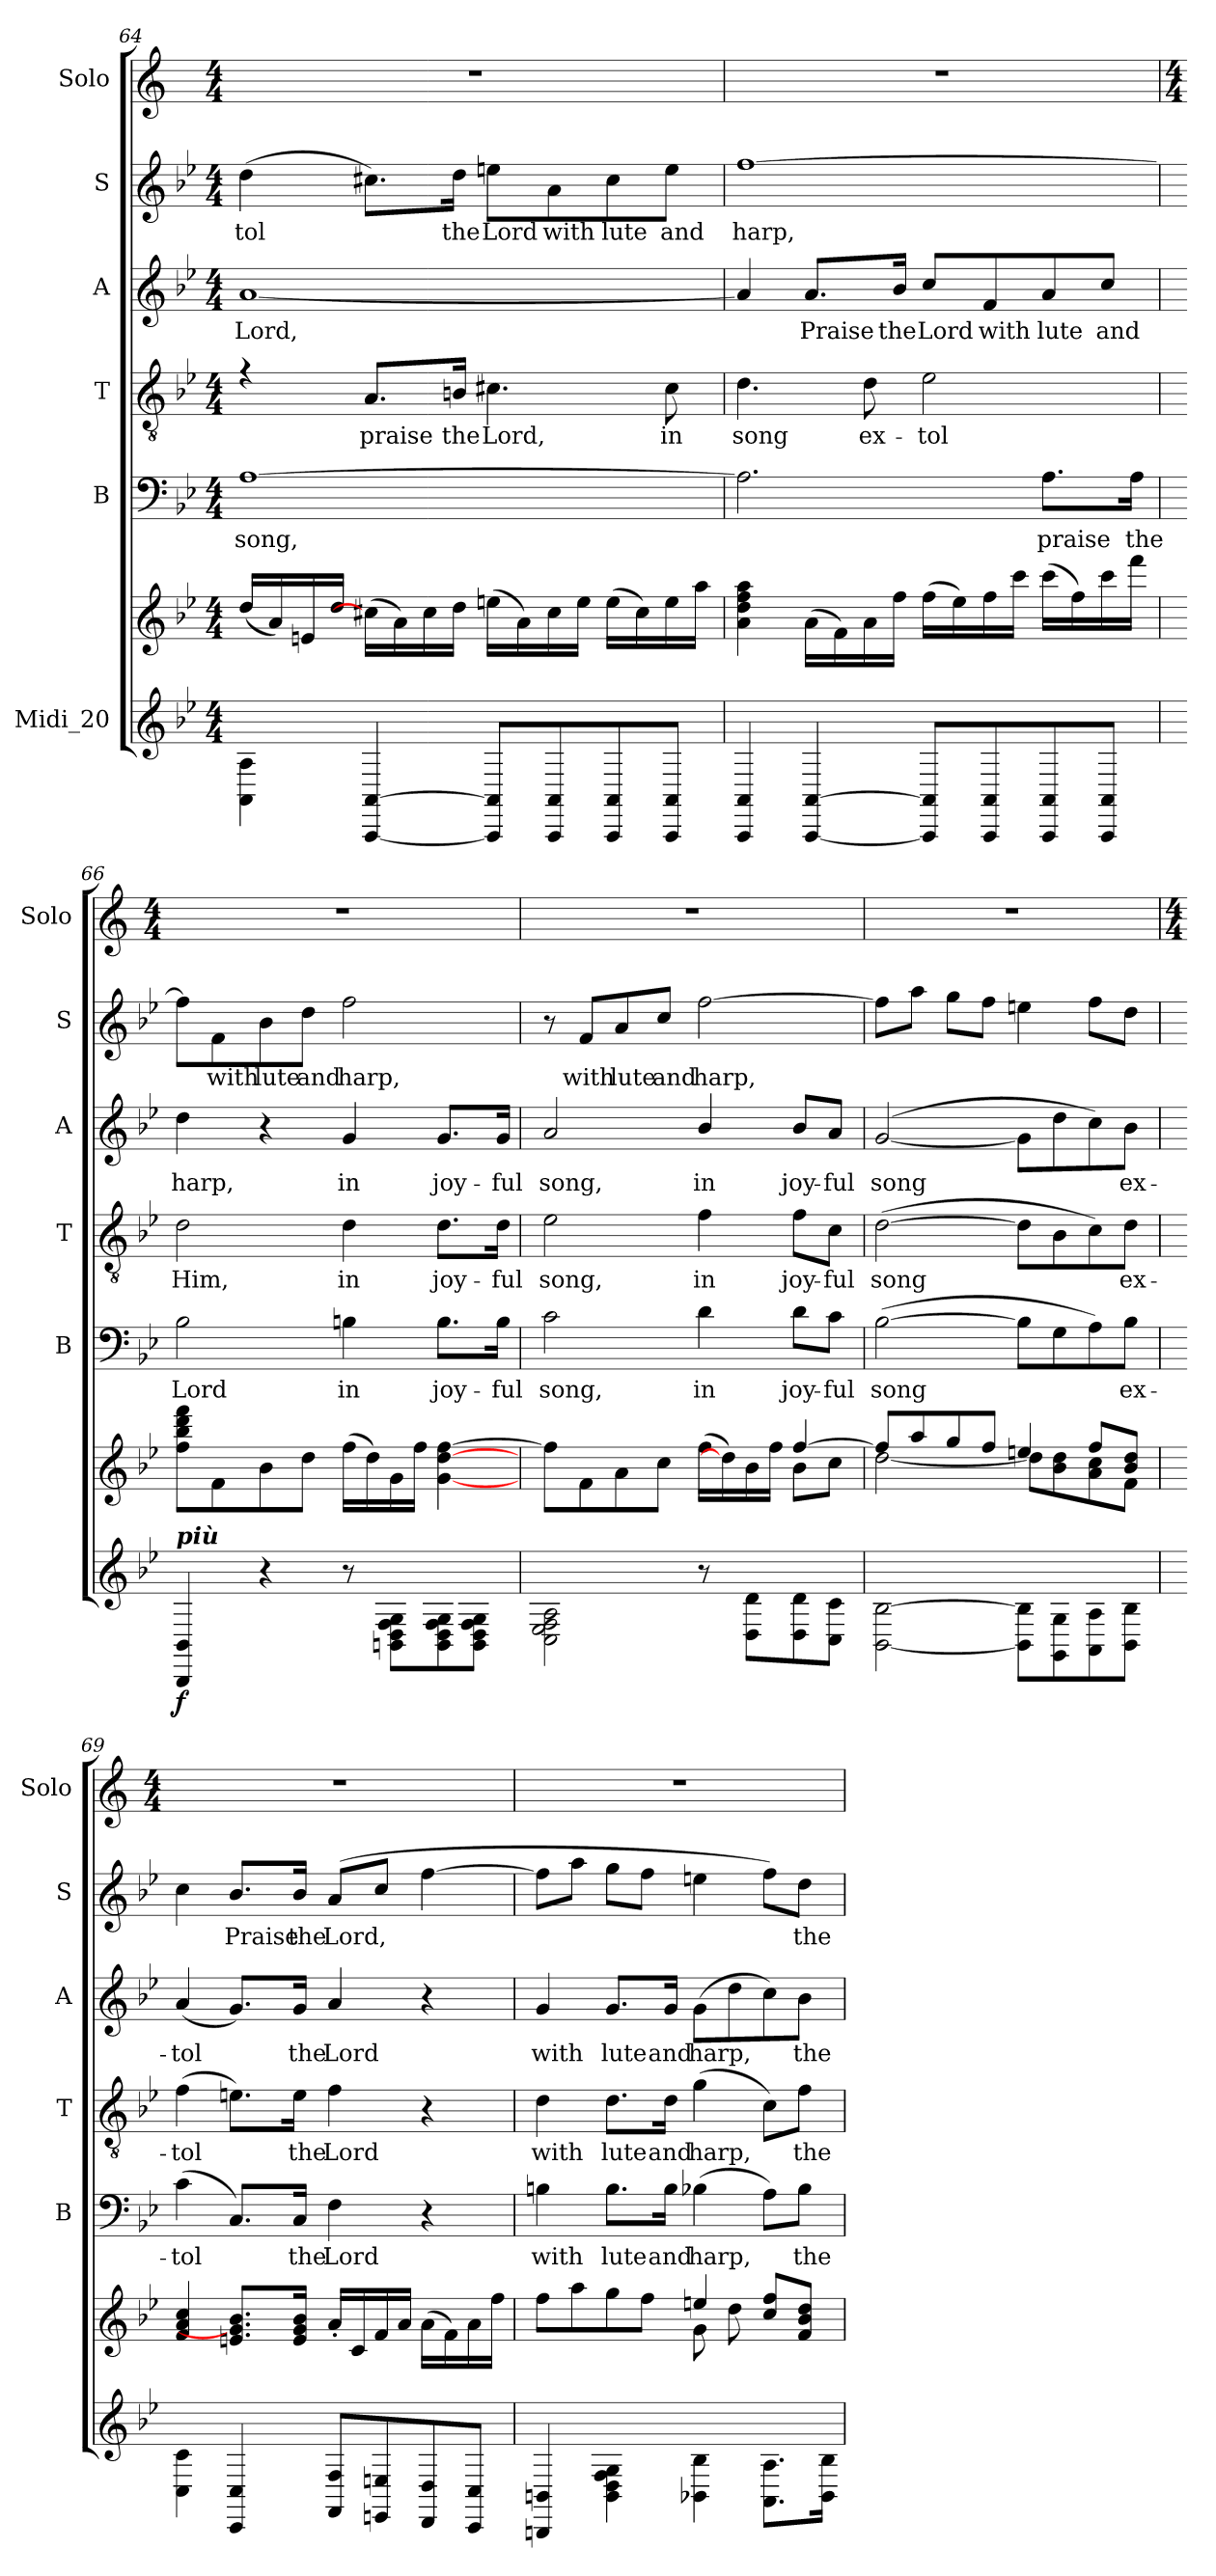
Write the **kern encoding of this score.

**kern	**kern	**dynam	**kern	**text	**kern	**text	**kern	**text	**kern	**text	**kern
*part6	*part6	*part6	*part5	*part5	*part4	*part4	*part3	*part3	*part2	*part2	*part1
*staff7	*staff6	*staff6/7	*staff5	*staff5	*staff4	*staff4	*staff3	*staff3	*staff2	*staff2	*staff1
*I"Midi_20	*	*	*I"B	*	*I"T	*	*I"A	*	*I"S	*	*I"Solo
*	*	*	*I'B	*	*I'T	*	*I'A	*	*I'S	*	*I'Solo
*clefG2	*clefG2	*	*clefF4	*	*clefGv2	*	*clefG2	*	*clefG2	*	*clefG2
*k[b-e-]	*k[b-e-]	*	*k[b-e-]	*	*k[b-e-]	*	*k[b-e-]	*	*k[b-e-]	*	*k[]
*M4/4	*M4/4	*	*M4/4	*	*M4/4	*	*M4/4	*	*M4/4	*	*M4/4
=64	=64	=64	=64	=64	=64	=64	=64	=64	=64	=64	=64
!	!	!	!	!LO:LY:b	!	!	!	!LO:LY:b	!	!LO:LY:b	!
*	*	*	*	*	*^	*	*	*	*	*	*
4AA\ 4A\	(<16dd/LL	.	[1A	song,	4r	1ryy	.	[1a	Lord,	(>4dd\	-tol	1r
.	16a/)	.	.	.	.	.	.	.	.	.	.	.
.	16en/	.	.	.	.	.	.	.	.	.	.	.
.	16dd/JJ	.	.	.	.	.	.	.	.	.	.	.
!	!	!	!	!	!	!	!LO:LY:b	!	!	!	!	!
[4AAA/ [4AA/	(>16cc#X\LL]	.	.	.	8.A/L	.	praise	.	.	8.cc#X\L)	.	.
.	16a\)	.	.	.	.	.	.	.	.	.	.	.
.	16cc#\	.	.	.	.	.	.	.	.	.	.	.
!	!	!	!	!	!	!	!LO:LY:b	!	!	!	!LO:LY:b	!
.	16dd\JJ	.	.	.	16Bn/Jk	.	the	.	.	16dd\Jk	the	.
!	!	!	!	!	!	!	!LO:LY:b	!	!	!	!LO:LY:b	!
8AAA/] 8AA/]L	(>16een\LL	.	.	.	4.c#X\	.	Lord,	.	.	8een\L	Lord	.
.	16a\)	.	.	.	.	.	.	.	.	.	.	.
!	!	!	!	!	!	!	!	!	!	!	!LO:LY:b	!
8AAA/ 8AA/	16cc#\	.	.	.	.	.	.	.	.	8a\	with	.
.	16ee\JJ	.	.	.	.	.	.	.	.	.	.	.
!	!	!	!	!	!	!	!	!	!	!	!LO:LY:b	!
8AAA/ 8AA/	(>16ee\LL	.	.	.	.	.	.	.	.	8cc#\	lute	.
.	16cc#\)	.	.	.	.	.	.	.	.	.	.	.
!	!	!	!	!	!	!	!LO:LY:b	!	!	!	!LO:LY:b	!
8AAA/ 8AA/J	16ee\	.	.	.	8c#\	.	in	.	.	8ee\J	and	.
.	16aa\JJ	.	.	.	.	.	.	.	.	.	.	.
=65	=65	=65	=65	=65	=65	=65	=65	=65	=65	=65	=65	=65
!	!	!	!	!	!	!	!LO:LY:b	!	!	!	!LO:LY:b	!
4AAA/ 4AA/	4a\ 4dd\ 4ff\ 4aa\	.	2.A\]	.	4.d\	1ryy	song	4a/]	.	[1ff	harp,	1r
!	!	!	!	!	!	!	!	!	!LO:LY:b	!	!	!
[4AAA/ [4AA/	(>16a\LL	.	.	.	.	.	.	8.a/L	Praise	.	.	.
.	16f\)	.	.	.	.	.	.	.	.	.	.	.
!	!	!	!	!	!	!	!LO:LY:b	!	!	!	!	!
.	16a\	.	.	.	8d\	.	ex-	.	.	.	.	.
!	!	!	!	!	!	!	!	!	!LO:LY:b	!	!	!
.	16ff\JJ	.	.	.	.	.	.	16b-/Jk	the	.	.	.
!	!	!	!	!	!	!	!LO:LY:b	!	!LO:LY:b	!	!	!
8AAA/] 8AA/]L	(>16ff\LL	.	.	.	2e-i\	.	-tol	8cc/L	Lord	.	.	.
.	16ee-i\)	.	.	.	.	.	.	.	.	.	.	.
!	!	!	!	!	!	!	!	!	!LO:LY:b	!	!	!
8AAA/ 8AA/	16ff\	.	.	.	.	.	.	8f/	with	.	.	.
.	16ccc\JJ	.	.	.	.	.	.	.	.	.	.	.
!	!	!	!	!LO:LY:b	!	!	!	!	!LO:LY:b	!	!	!
8AAA/ 8AA/	(>16ccc\LL	.	8.A\L	praise	.	.	.	8a/	lute	.	.	.
.	16ff\)	.	.	.	.	.	.	.	.	.	.	.
!	!	!	!	!	!	!	!	!	!LO:LY:b	!	!	!
8AAA/ 8AA/J	16ccc\	.	.	.	.	.	.	8cc/J	and	.	.	.
!	!	!	!	!LO:LY:b	!	!	!	!	!	!	!	!
.	16fff\JJ	.	16A\Jk	the	.	.	.	.	.	.	.	.
*	*	*	*	*	*v	*v	*	*	*	*	*	*
!!LO:LB:g=z
=66	=66	=66	=66	=66	=66	=66	=66	=66	=66	=66	=66
*	*	*	*	*	*	*	*	*	*	*	*M4/4
*	*^	*	*	*	*	*	*	*	*	*	*
!LO:TX:a:Bi:t=più	!	!	!	!	!	!	!	!	!	!	!	!
!	!	!	!LO:DY:b=2	!	!LO:LY:b	!	!LO:LY:b	!	!LO:LY:b	!	!	!
4BBB-/ 4BB-/	8ff\ 8bb-\ 8ddd\ 8fff\L	2ryy	f	2B-\	Lord	2d\	Him,	4dd\	harp,	8ff\L]	.	1r
!	!	!	!	!	!	!	!	!	!	!	!LO:LY:b	!
.	8f\	.	.	.	.	.	.	.	.	8f\	with	.
!	!	!	!	!	!	!	!	!	!	!	!LO:LY:b	!
4r	8b-\	.	.	.	.	.	.	4r	.	8b-\	lute	.
!	!	!	!	!	!	!	!	!	!	!	!LO:LY:b	!
.	8dd\J	.	.	.	.	.	.	.	.	8dd\J	and	.
!	!	!	!	!	!LO:LY:b	!	!LO:LY:b	!	!LO:LY:b	!	!LO:LY:b	!
8r	(>16ff\LL	2ryy	.	4Bn\	in	4d\	in	4g/	in	2ff\	harp,	.
.	16dd\)	.	.	.	.	.	.	.	.	.	.	.
8BBn\ 8D\ 8F\ 8G\L	16g\	.	.	.	.	.	.	.	.	.	.	.
.	16ff\JJ	.	.	.	.	.	.	.	.	.	.	.
!	!	!	!	!	!LO:LY:b	!	!LO:LY:b	!	!LO:LY:b	!	!	!
8BB\ 8D\ 8F\ 8G\	[4g\ [4dd\ [4ff\	.	.	8.B\L	joy-	8.d\L	joy-	8.g/L	joy-	.	.	.
8BB\ 8D\ 8F\ 8G\J	.	.	.	.	.	.	.	.	.	.	.	.
!	!	!	!	!	!LO:LY:b	!	!LO:LY:b	!	!LO:LY:b	!	!	!
.	.	.	.	16B\Jk	-ful	16d\Jk	-ful	16g/Jk	-ful	.	.	.
=67	=67	=67	=67	=67	=67	=67	=67	=67	=67	=67	=67	=67
!	!	!	!	!	!LO:LY:b	!	!LO:LY:b	!	!LO:LY:b	!	!	!
2C\ 2E-\ 2F\ 2A\	8ff\L]	2ryy	.	2c\	song,	2e-\	song,	2a/	song,	8r	.	1r
!	!	!	!	!	!	!	!	!	!	!	!LO:LY:b	!
.	8f\	.	.	.	.	.	.	.	.	8f/L	with	.
!	!	!	!	!	!	!	!	!	!	!	!LO:LY:b	!
.	8a\	.	.	.	.	.	.	.	.	8a/	lute	.
!	!	!	!	!	!	!	!	!	!	!	!LO:LY:b	!
.	8cc\J	.	.	.	.	.	.	.	.	8cc/J	and	.
!	!	!	!	!	!LO:LY:b	!	!LO:LY:b	!	!LO:LY:b	!	!LO:LY:b	!
8r	(>16ff\LL	4ryy	.	4d\	in	4f\	in	4b-/	in	[2ff\	harp,	.
.	16dd\])	.	.	.	.	.	.	.	.	.	.	.
8D\ 8d\L	16b-\	.	.	.	.	.	.	.	.	.	.	.
.	16ff\JJ	.	.	.	.	.	.	.	.	.	.	.
!	!	!	!	!	!LO:LY:b	!	!LO:LY:b	!	!LO:LY:b	!	!	!
8D\ 8d\	[4ff/	8b-\L	.	8d\L	joy-	8f\L	joy-	8b-/L	joy-	.	.	.
!	!	!	!	!	!LO:LY:b	!	!LO:LY:b	!	!LO:LY:b	!	!	!
8C\ 8c\J	.	8cc\J	.	8c\J	-ful	8c\J	-ful	8a/J	-ful	.	.	.
=68	=68	=68	=68	=68	=68	=68	=68	=68	=68	=68	=68	=68
!	!	!	!	!	!LO:LY:b	!	!LO:LY:b	!	!LO:LY:b	!	!	!
[2BB-\ [2B-\	8ff/L]	[2dd\	.	(>[2B-\	song	(>[2d\	song	(>[2g/	song	8ff\L]	.	1r
.	8aa/	.	.	.	.	.	.	.	.	8aa\J	.	.
.	8gg/	.	.	.	.	.	.	.	.	8gg\L	.	.
.	8ff/J	.	.	.	.	.	.	.	.	8ff\J	.	.
8BB-\] 8B-\]L	4een/	8dd\L]	.	8B-\L]	.	8d\L]	.	8g\L]	.	4een\	.	.
8GG\ 8G\	.	8b-\ 8dd\	.	8G\	.	8B-\	.	8dd\	.	.	.	.
8AA\ 8A\	8ff/L	8a\ 8cc\	.	8A\)	.	8c\)	.	8cc\)	.	8ff\L	.	.
!	!	!	!	!	!LO:LY:b	!	!LO:LY:b	!	!LO:LY:b	!	!	!
8BB-\ 8B-\J	8b-/ 8dd/J	8f\J	.	8B-\J	ex-	8d\J	ex-	8b-\J	ex-	8dd\J	.	.
!!LO:PB:g=z
=69	=69	=69	=69	=69	=69	=69	=69	=69	=69	=69	=69	=69
*	*	*	*	*	*	*	*	*	*	*	*	*M4/4
!	!	!	!	!	!LO:LY:b	!	!LO:LY:b	!	!LO:LY:b	!	!	!
4C\ 4c\	4f/ 4a/ 4cc/	2ryy	.	(<4c\	-tol	(>4f\	-tol	(<4a/	-tol	4cc\	.	1r
!	!	!	!	!	!	!	!	!	!	!	!LO:LY:b	!
4CC/ 4C/	8.en/ 8.g/] 8.b-/L	.	.	8.C/L)	.	8.en\L)	.	8.g/L)	.	8.b-/L	Praise	.
!	!	!	!	!	!LO:LY:b	!	!LO:LY:b	!	!LO:LY:b	!	!LO:LY:b	!
.	16e/ 16g/ 16b-/Jk	.	.	16C/Jk	the	16e\Jk	the	16g/Jk	the	16b-/Jk	the	.
!	!	!	!	!	!LO:LY:b	!	!LO:LY:b	!	!LO:LY:b	!	!LO:LY:b	!
8FF/ 8F/L	16a'/LL	2ryy	.	4F\	Lord	4f\	Lord	4a/	Lord	(>8a/L	Lord,	.
.	16c/	.	.	.	.	.	.	.	.	.	.	.
8EEn/ 8En/	16f/	.	.	.	.	.	.	.	.	8cc/J	.	.
.	16a/JJ	.	.	.	.	.	.	.	.	.	.	.
8DD/ 8D/	(>16a\LL	.	.	4r	.	4r	.	4r	.	[4ff\	.	.
.	16f\)	.	.	.	.	.	.	.	.	.	.	.
8CC/ 8C/J	16a\	.	.	.	.	.	.	.	.	.	.	.
.	16ff\JJ	.	.	.	.	.	.	.	.	.	.	.
=70	=70	=70	=70	=70	=70	=70	=70	=70	=70	=70	=70	=70
!	!	!	!	!	!LO:LY:b	!	!LO:LY:b	!	!LO:LY:b	!	!	!
4BBBn/ 4BBn/	8ff\L	2ryy	.	4Bn\	with	4d\	with	4g/	with	8ff\L]	.	1r
.	8aa\	.	.	.	.	.	.	.	.	8aa\J	.	.
!	!	!	!	!	!LO:LY:b	!	!LO:LY:b	!	!LO:LY:b	!	!	!
4BB\ 4D\ 4F\ 4G\	8gg\	.	.	8.B\L	lute	8.d\L	lute	8.g/L	lute	8gg\L	.	.
.	8ff\J	.	.	.	.	.	.	.	.	8ff\J	.	.
!	!	!	!	!	!LO:LY:b	!	!LO:LY:b	!	!LO:LY:b	!	!	!
.	.	.	.	16B\Jk	and	16d\Jk	and	16g/Jk	and	.	.	.
!	!	!	!	!	!LO:LY:b	!	!LO:LY:b	!	!LO:LY:b	!	!	!
4BB-X\ 4B-\	4een/	8g\	.	(>4B-X\	harp,	(>4g\	harp,	(>8g\L	harp,	4een\	.	.
.	.	8dd\	.	.	.	.	.	8dd\	.	.	.	.
8.AA\ 8.A\L	8cc/ 8ff/L	4ryy	.	8A\L)	.	8c\L)	.	8cc\)	.	8ff\L)	.	.
!	!	!	!	!	!LO:LY:b	!	!LO:LY:b	!	!LO:LY:b	!	!LO:LY:b	!
.	8f/ 8b-/ 8dd/J	.	.	8B-\J	the	8f\J	the	8b-\J	the	8dd\J	the	.
16BB-\ 16B-\Jk	.	.	.	.	.	.	.	.	.	.	.	.
*	*v	*v	*	*	*	*	*	*	*	*	*	*
=	=	=	=	=	=	=	=	=	=	=	=
*-	*-	*-	*-	*-	*-	*-	*-	*-	*-	*-	*-
